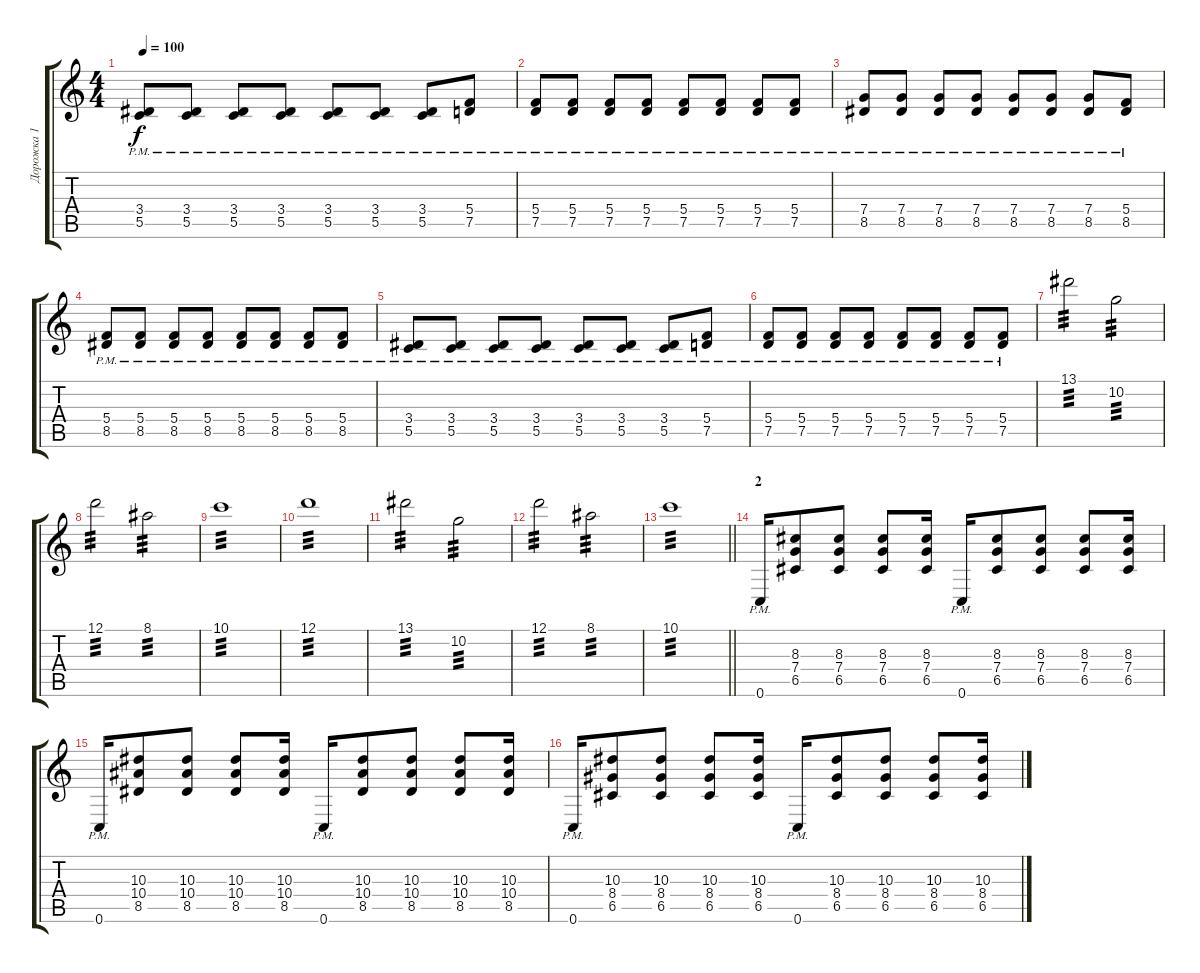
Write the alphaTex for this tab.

\track ("Дорожка 1" "Дорожка 1") {instrument distortionguitar}
\staff {score tabs}
\tuning (D4 A3 F3 C3 G2 C2) {hide}
\ts (4 4)
\tempo 100
\clef g2
\ks c
(3.4{pm} 5.5{pm}).8{dy f} (3.4{pm} 5.5{pm}).8 (3.4{pm} 5.5{pm}).8 (3.4{pm} 5.5{pm}).8 (3.4{pm} 5.5{pm}).8 (3.4{pm} 5.5{pm}).8 (3.4{pm} 5.5{pm}).8 (5.4{pm} 7.5{pm}).8 |
(5.4{pm} 7.5{pm}).8 (5.4{pm} 7.5{pm}).8 (5.4{pm} 7.5{pm}).8 (5.4{pm} 7.5{pm}).8 (5.4{pm} 7.5{pm}).8 (5.4{pm} 7.5{pm}).8 (5.4{pm} 7.5{pm}).8 (5.4{pm} 7.5{pm}).8 |
(7.4{pm} 8.5{pm}).8 (7.4{pm} 8.5{pm}).8 (7.4{pm} 8.5{pm}).8 (7.4{pm} 8.5{pm}).8 (7.4{pm} 8.5{pm}).8 (7.4{pm} 8.5{pm}).8 (7.4{pm} 8.5{pm}).8 (5.4{pm} 8.5{pm}).8 |
(5.4{pm} 8.5{pm}).8 (5.4{pm} 8.5{pm}).8 (5.4{pm} 8.5{pm}).8 (5.4{pm} 8.5{pm}).8 (5.4{pm} 8.5{pm}).8 (5.4{pm} 8.5{pm}).8 (5.4{pm} 8.5{pm}).8 (5.4{pm} 8.5{pm}).8 |
(3.4{pm} 5.5{pm}).8 (3.4{pm} 5.5{pm}).8 (3.4{pm} 5.5{pm}).8 (3.4{pm} 5.5{pm}).8 (3.4{pm} 5.5{pm}).8 (3.4{pm} 5.5{pm}).8 (3.4{pm} 5.5{pm}).8 (5.4{pm} 7.5{pm}).8 |
(5.4{pm} 7.5{pm}).8 (5.4{pm} 7.5{pm}).8 (5.4{pm} 7.5{pm}).8 (5.4{pm} 7.5{pm}).8 (5.4{pm} 7.5{pm}).8 (5.4{pm} 7.5{pm}).8 (5.4{pm} 7.5{pm}).8 (5.4{pm} 7.5{pm}).8 |
13.1.2{tp 3 volume 13 balance 8} 10.2.2{tp 3} |
12.1.2{tp 3} 8.1.2{tp 3} |
10.1.1{tp 3} |
12.1.1{tp 3} |
13.1.2{tp 3} 10.2.2{tp 3} |
12.1.2{tp 3} 8.1.2{tp 3} |
\barLineRight lightlight
10.1.1{tp 3} |
\section ("" "2")
0.6{pm}.16{volume 10 balance 0} (8.3 7.4 6.5).8 (8.3 7.4 6.5).8 (8.3 7.4 6.5).8 (8.3 7.4 6.5).16 0.6{pm}.16 (8.3 7.4 6.5).8 (8.3 7.4 6.5).8 (8.3 7.4 6.5).8 (8.3 7.4 6.5).16 |
0.6{pm}.16 (10.3 10.4 8.5).8 (10.3 10.4 8.5).8 (10.3 10.4 8.5).8 (10.3 10.4 8.5).16 0.6{pm}.16 (10.3 10.4 8.5).8 (10.3 10.4 8.5).8 (10.3 10.4 8.5).8 (10.3 10.4 8.5).16 |
0.6{pm}.16 (10.3 8.4 6.5).8 (10.3 8.4 6.5).8 (10.3 8.4 6.5).8 (10.3 8.4 6.5).16 0.6{pm}.16 (10.3 8.4 6.5).8 (10.3 8.4 6.5).8 (10.3 8.4 6.5).8 (10.3 8.4 6.5).16
